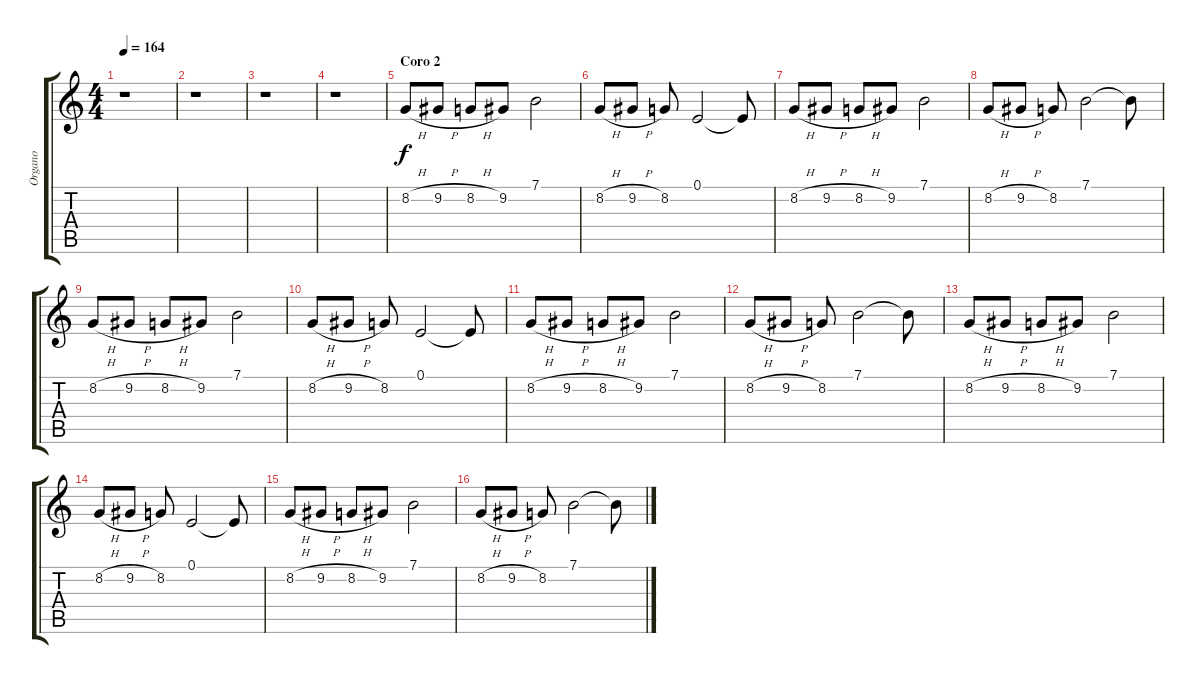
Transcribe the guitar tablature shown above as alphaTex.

\track ("Organo" "Organo") {instrument lead1square}
\staff {score tabs}
\tuning (E4 B3 G3 D3 A2 E2) {hide}
\ts (4 4)
\tempo 164
\clef g2
\ks c
r.1{dy f} |
r.1 |
r.1 |
r.1 |
\section ("" "Coro 2")
8.2{h}.8 9.2{h}.8 8.2{h}.8 9.2.8 7.1.2 |
8.2{h}.8 9.2{h}.8 8.2.8 0.1.2 0.1{t}.8 |
8.2{h}.8 9.2{h}.8 8.2{h}.8 9.2.8 7.1.2 |
8.2{h}.8 9.2{h}.8 8.2.8 7.1.2 7.1{t}.8 |
8.2{h}.8 9.2{h}.8 8.2{h}.8 9.2.8 7.1.2 |
8.2{h}.8 9.2{h}.8 8.2.8 0.1.2 0.1{t}.8 |
8.2{h}.8 9.2{h}.8 8.2{h}.8 9.2.8 7.1.2 |
8.2{h}.8 9.2{h}.8 8.2.8 7.1.2 7.1{t}.8 |
8.2{h}.8 9.2{h}.8 8.2{h}.8 9.2.8 7.1.2 |
8.2{h}.8 9.2{h}.8 8.2.8 0.1.2 0.1{t}.8 |
8.2{h}.8 9.2{h}.8 8.2{h}.8 9.2.8 7.1.2 |
8.2{h}.8 9.2{h}.8 8.2.8 7.1.2 7.1{t}.8
